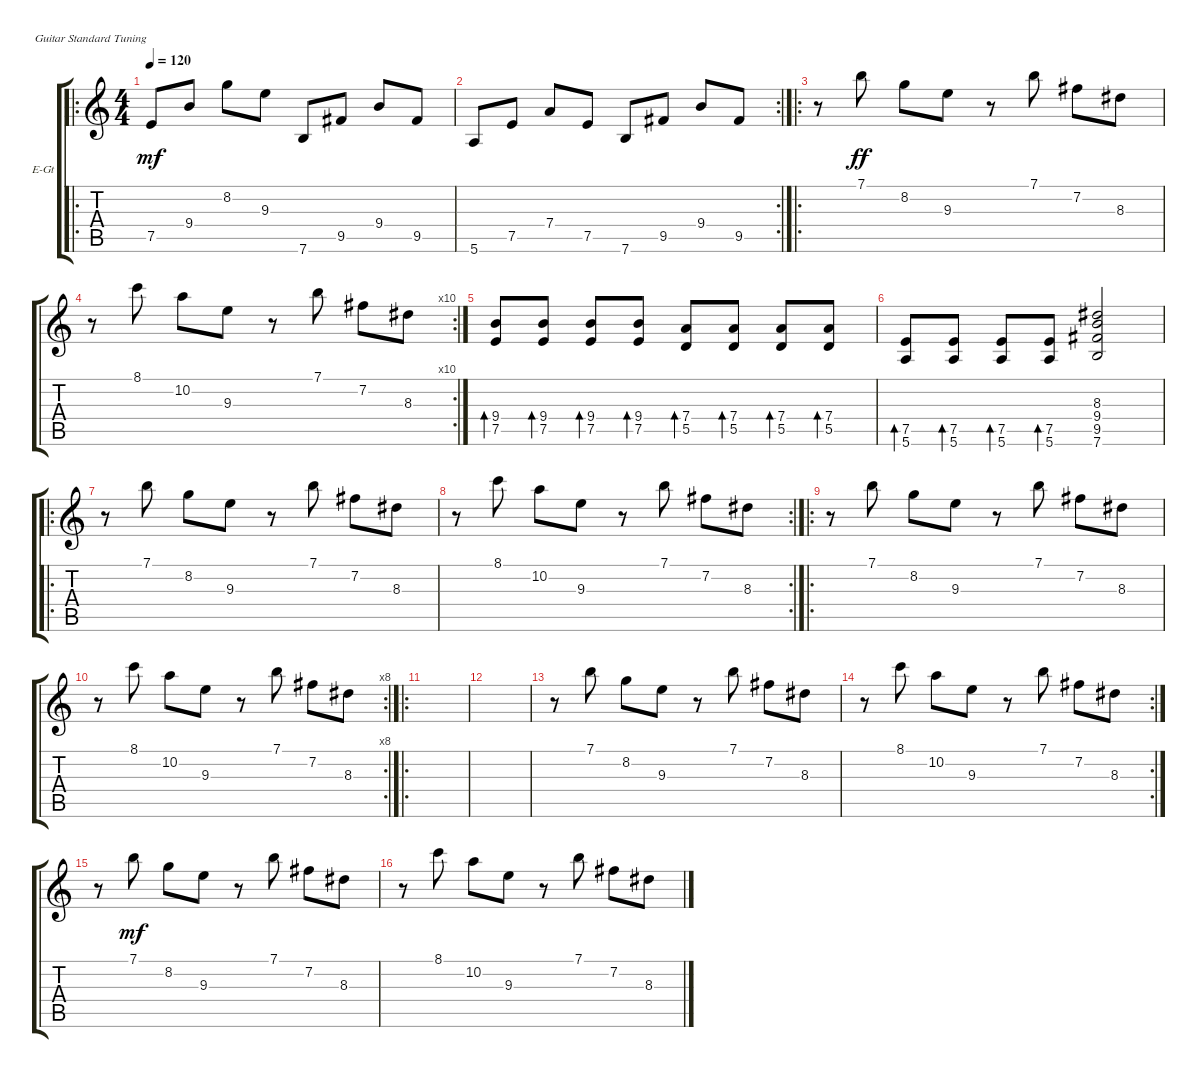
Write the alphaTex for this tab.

\defaultSystemsLayout 4
\bracketExtendMode groupsimilarinstruments
\firstSystemTrackNameOrientation horizontal
\otherSystemsTrackNameOrientation horizontal
\track ("Electric Guitar (Drive)" "E-Gt") {instrument overdrivenguitar}
\staff {score tabs}
\tuning (E4 B3 G3 D3 A2 E2)
\ro
\ts (4 4)
\tempo 120
\clef g2
\ks c
7.5.8{dy mf instrument overdrivenguitar} 9.4.8 8.2.8 9.3.8 7.6.8 9.5.8 9.4.8 9.5.8 |
\rc 2
5.6.8 7.5.8 7.4.8 7.5.8 7.6.8 9.5.8 9.4.8 9.5.8 |
\ro
r.8 7.1.8{dy ff} 8.2.8 9.3.8 r.8 7.1.8 7.2.8 8.3.8 |
\rc 10
r.8 8.1.8 10.2.8 9.3.8 r.8 7.1.8 7.2.8 8.3.8 |
(7.5 9.4).8{bd 68} (7.5 9.4).8{bd 68} (7.5 9.4).8{bd 68} (7.5 9.4).8{bd 68} (7.4 5.5).8{bd 67} (7.4 5.5).8{bd 67} (7.4 5.5).8{bd 67} (7.4 5.5).8{bd 67} |
(5.6 7.5).8{bd 66} (5.6 7.5).8{bd 66} (5.6 7.5).8{bd 66} (5.6 7.5).8{bd 66} (7.6 9.5 9.4 8.3).2 |
\ro
r.8 7.1.8 8.2.8 9.3.8 r.8 7.1.8 7.2.8 8.3.8 |
\rc 2
r.8 8.1.8 10.2.8 9.3.8 r.8 7.1.8 7.2.8 8.3.8 |
\ro
r.8 7.1.8 8.2.8 9.3.8 r.8 7.1.8 7.2.8 8.3.8 |
\rc 8
r.8 8.1.8 10.2.8 9.3.8 r.8 7.1.8 7.2.8 8.3.8 |
\ro
|
|
r.8 7.1.8 8.2.8 9.3.8 r.8 7.1.8 7.2.8 8.3.8 |
\rc 2
r.8 8.1.8 10.2.8 9.3.8 r.8 7.1.8 7.2.8 8.3.8 |
r.8 7.1.8{dy mf} 8.2.8 9.3.8 r.8 7.1.8 7.2.8 8.3.8 |
r.8 8.1.8 10.2.8 9.3.8 r.8 7.1.8 7.2.8 8.3.8
